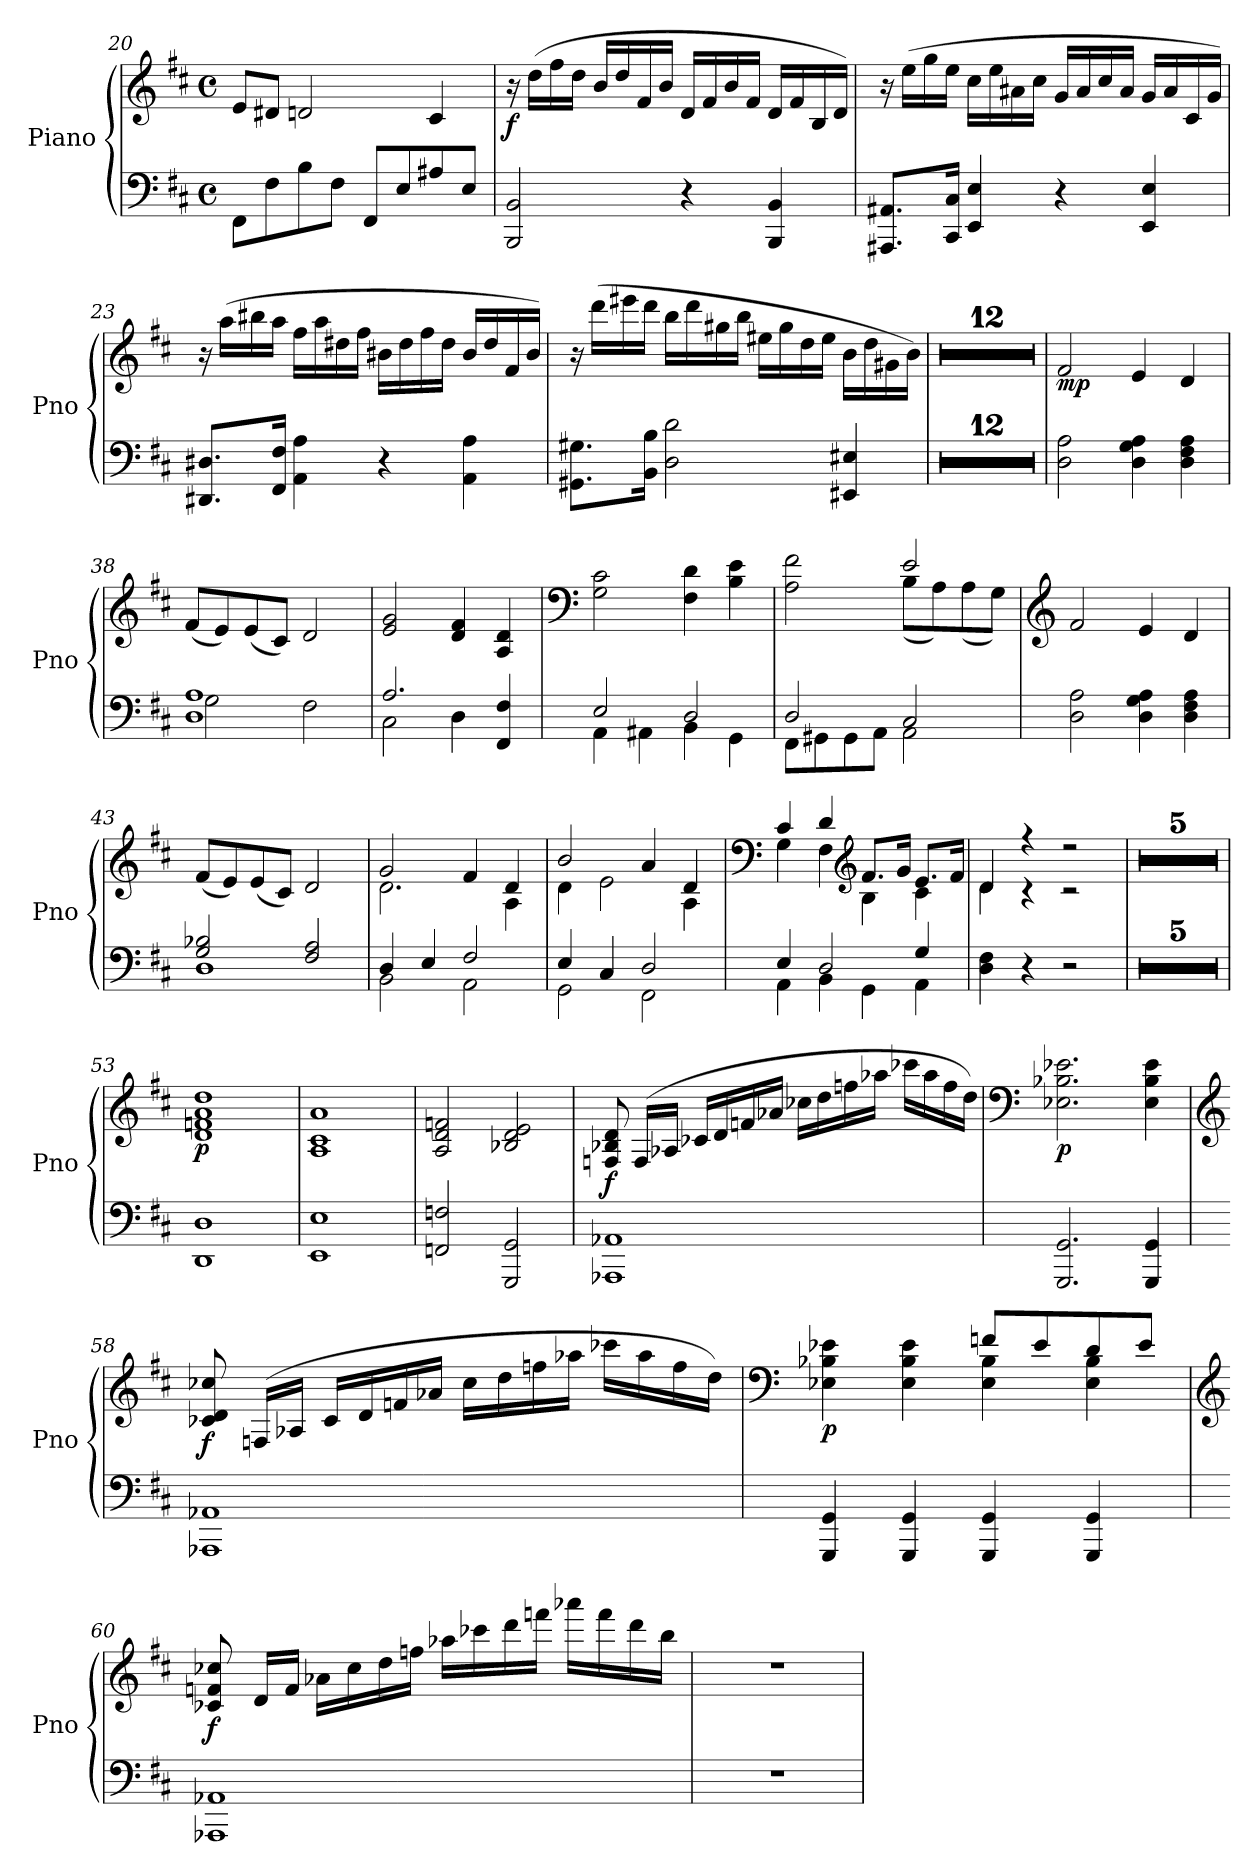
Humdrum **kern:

**kern	**kern	**dynam
*part1	*part1	*part1
*staff2	*staff1	*staff1/2
*I"Piano	*	*
*I'Pno	*	*
!!LO:LB:g=z
*clefF4	*clefG2	*
*k[f#c#]	*k[f#c#]	*
*M4/4	*M4/4	*
*met(c)	*met(c)	*
=20	=20	=20
8FF#\L	8e/L	.
8F#\	8d#X/J	.
8B\	2dn/	.
8F#\J	.	.
8FF#/L	.	.
8E/	.	.
8A#X/	4c#/	.
8E/J	.	.
=21	=21	=21
!	!	!LO:DY:b
2BBB/ 2BB/	16r	f
.	(>16dd\LL	.
.	16ff#\	.
.	16dd\JJ	.
.	16b/LL	.
.	16dd/	.
.	16f#/	.
.	16b/JJ	.
4r	16d/LL	.
.	16f#/	.
.	16b/	.
.	16f#/JJ	.
4BBB/ 4BB/	16d/LL	.
.	16f#/	.
.	16B/	.
.	16d/JJ)	.
=22	=22	=22
8.AAA#X/ 8.AA#X/L	16r	.
.	(>16ee\LL	.
.	16gg\	.
16CC#/ 16C#/Jk	16ee\JJ	.
4EE/ 4E/	16cc#\LL	.
.	16ee\	.
.	16a#X\	.
.	16cc#\JJ	.
4r	16g/LL	.
.	16a#/	.
.	16cc#/	.
.	16a#/JJ	.
4EE/ 4E/	16g/LL	.
.	16a#/	.
.	16c#/	.
.	16g/JJ)	.
=23	=23	=23
8.DD#X/ 8.D#X/L	16r	.
.	(>16aa\LL	.
.	16bb#X\	.
16FF#/ 16F#/Jk	16aa\JJ	.
4AA\ 4A\	16ff#\LL	.
.	16aa\	.
.	16dd#X\	.
.	16ff#\JJ	.
4r	16b#X\LL	.
.	16dd#\	.
.	16ff#\	.
.	16dd#\JJ	.
4AA\ 4A\	16b#/LL	.
.	16dd#/	.
.	16f#/	.
.	16b#/JJ)	.
!!LO:LB:g=z
=24	=24	=24
8.GG#X\ 8.G#X\L	16r	.
.	(>16ddd\LL	.
.	16eee#X\	.
16BB\ 16B\Jk	16ddd\JJ	.
2D\ 2d\	16bb\LL	.
.	16ddd\	.
.	16gg#X\	.
.	16bb\JJ	.
.	16ee#X\LL	.
.	16gg#\	.
.	16dd\	.
.	16ee#\JJ	.
4EE#X/ 4E#X/	16b\LL	.
.	16dd\	.
.	16g#X\	.
.	16b\JJ)	.
=25	=25	=25
1r	1r	.
=26	=26	=26
1r	1r	.
=27	=27	=27
1r	1r	.
=28	=28	=28
1r	1r	.
=29	=29	=29
1r	1r	.
=30	=30	=30
1r	1r	.
=31	=31	=31
1r	1r	.
=32	=32	=32
1r	1r	.
=33	=33	=33
1r	1r	.
!!LO:LB:g=z
=34	=34	=34
1r	1r	.
=35	=35	=35
1r	1r	.
=36	=36	=36
1r	1r	.
=37	=37	=37
!	!	!LO:DY:b
2D\ 2A\	2f#/	mp
4D\ 4G\ 4A\	4e/	.
4D\ 4F#\ 4A\	4d/	.
=38	=38	=38
*^	*	*
1D 1A	2G\	(<8f#/L	.
.	.	8e/)	.
.	.	(<8e/	.
.	.	8c#/J)	.
.	2F#\	2d/	.
=39	=39	=39	=39
2.A/	2C#\	2e/ 2g/	.
.	4D\	4d/ 4f#/	.
4FF#/ 4F#/	4ryy	4A/ 4d/	.
=40	=40	=40	=40
*	*	*clefF4	*
2E/	4AA\	2G\ 2c#\	.
.	4AA#X\	.	.
2D/	4BB\	4F#\ 4d\	.
.	4GG\	4B\ 4e\	.
=41	=41	=41	=41
*	*	*^	*
2D/	8FF#\L	2A\ 2f#\	2ryy	.
.	8GG#X\	.	.	.
.	8GG#\	.	.	.
.	8AA\J	.	.	.
2C#/	2AA\	2e/	(<8B\L	.
.	.	.	8A\)	.
.	.	.	(<8A\	.
.	.	.	8G\J)	.
*v	*v	*	*	*
*	*v	*v	*
=42	=42	=42
*	*clefG2	*
2D\ 2A\	2f#/	.
4D\ 4G\ 4A\	4e/	.
4D\ 4F#\ 4A\	4d/	.
!!LO:LB:g=z
=43	=43	=43
*^	*	*
2G/ 2B-X/	1D	(<8f#/L	.
.	.	8e/)	.
.	.	(<8e/	.
.	.	8c#/J)	.
2F#/ 2A/	.	2d/	.
=44	=44	=44	=44
*	*	*^	*
4D/	2BB\	2g/	2.d\	.
4E/	.	.	.	.
2F#/	2AA\	4f#/	.	.
.	.	4d/	4A\	.
=45	=45	=45	=45	=45
4E/	2GG\	2b/	4d\	.
4C#/	.	.	2e\	.
2D/	2FF#\	4a/	.	.
.	.	4d/	4A\	.
=46	=46	=46	=46	=46
*	*	*clefF4	*	*
4E/	4AA\	4c#/	4G\	.
2D/	4BB\	4d/	4F#\	.
*	*	*clefG2	*	*
.	4GG\	8.f#/L	4B\	.
.	.	16g/Jk	.	.
4G/	4AA\	8.e/L	4c#\	.
.	.	16f#/Jk	.	.
*v	*v	*	*	*
=47	=47	=47	=47
4D\ 4F#\	4d/	4d\	.
4r	4r	4r	.
2r	2r	2r	.
*	*v	*v	*
=48	=48	=48
1r	1r	.
=49	=49	=49
1r	1r	.
=50	=50	=50
1r	1r	.
=51	=51	=51
1r	1r	.
!!LO:LB:g=z
=52	=52	=52
1r	1r	.
=53	=53	=53
!	!	!LO:DY:b
1DD 1D	1d 1fn 1a 1dd	p
=54	=54	=54
1EE 1E	1A 1c# 1a	.
=55	=55	=55
2FFn/ 2Fn/	2A/ 2d/ 2fn/	.
2GGG/ 2GG/	2B-X/ 2d/ 2e/	.
=56	=56	=56
!	!	!LO:DY:b
1AAA-X 1AA-X	8Fn/ 8B-X/ 8d/	f
.	(>16F/LL	.
.	16A-X/JJ	.
.	16c-X/LL	.
.	16d/	.
.	16fn/	.
.	16a-X/JJ	.
.	16cc-X\LL	.
.	16dd\	.
.	16ffn\	.
.	16aa-X\JJ	.
.	16ccc-X\LL	.
.	16aa-\	.
.	16ff\	.
.	16dd\JJ)	.
=57	=57	=57
*	*clefF4	*
!	!	!LO:DY:b
2.GGG/ 2.GG/	2.E-X\ 2.B-X\ 2.e-X\	p
4GGG/ 4GG/	4E-\ 4B-\ 4e-\	.
!!LO:PB:g=z
=58	=58	=58
*	*clefG2	*
!	!	!LO:DY:b
1AAA-X 1AA-X	8c-X/ 8d/ 8cc-X/	f
.	(>16Fn/LL	.
.	16A-X/JJ	.
.	16c-/LL	.
.	16d/	.
.	16fn/	.
.	16a-X/JJ	.
.	16cc-\LL	.
.	16dd\	.
.	16ffn\	.
.	16aa-X\JJ	.
.	16ccc-X\LL	.
.	16aa-\	.
.	16ff\	.
.	16dd\JJ)	.
=59	=59	=59
*	*clefF4	*
*	*^	*
!	!	!	!LO:DY:b
4GGG/ 4GG/	4E-X\ 4B-X\ 4e-X\	2ryy	p
4GGG/ 4GG/	4E-\ 4B-\ 4e-\	.	.
4GGG/ 4GG/	8fn/L	4E-\ 4B-\	.
.	8e-/	.	.
4GGG/ 4GG/	8d/	4E-\ 4B-\	.
.	8e-/J	.	.
*	*v	*v	*
=60	=60	=60
*	*clefG2	*
!	!	!LO:DY:b
1AAA-X 1AA-X	8c-X/ 8fn/ 8cc-X/	f
.	16d/LL	.
.	16f/JJ	.
.	16a-X\LL	.
.	16cc-\	.
.	16dd\	.
.	16ffn\JJ	.
.	16aa-X\LL	.
.	16ccc-X\	.
.	16ddd\	.
.	16fffn\JJ	.
.	16aaa-X\LL	.
.	16fff\	.
.	16ddd\	.
.	16bb\JJ	.
=61	=61	=61
1r	1r	.
=	=	=
*-	*-	*-
